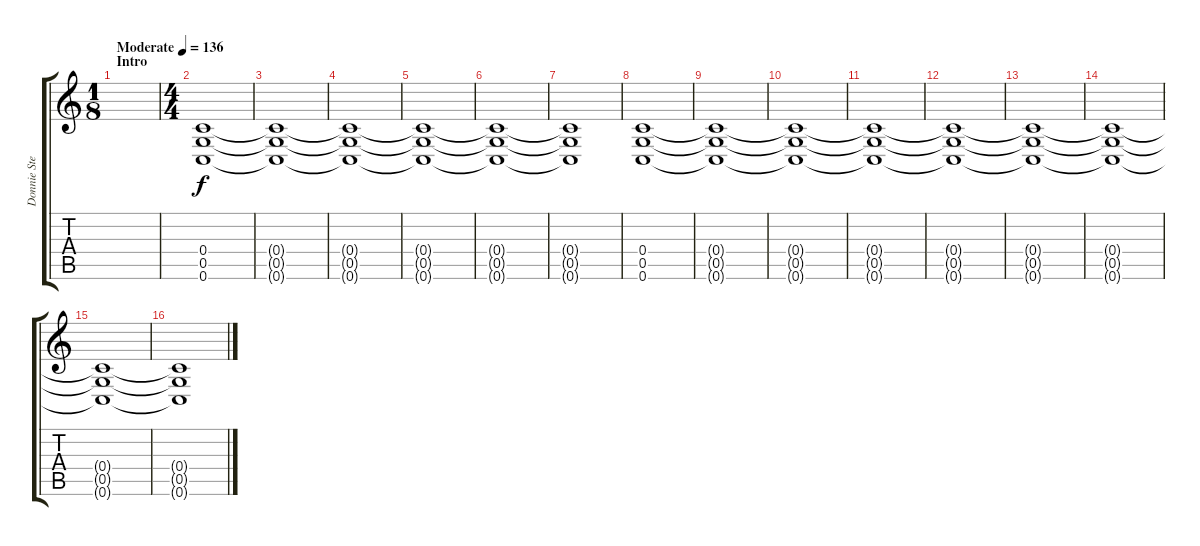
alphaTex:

\track ("Donnie Steele" "Donnie Ste") {instrument distortionguitar}
\staff {score tabs}
\tuning (D4 A3 F3 C3 G2 C2) {hide}
\ts (1 8)
\section ("" "Intro")
\tempo (136 "Moderate")
\clef g2
\ks c
|
\ts (4 4)
(0.4 0.5 0.6).1 |
(0.4{t} 0.5{t} 0.6{t}).1 |
(0.4{t} 0.5{t} 0.6{t}).1 |
(0.4{t} 0.5{t} 0.6{t}).1 |
(0.4{t} 0.5{t} 0.6{t}).1 |
(0.4{t} 0.5{t} 0.6{t}).1 |
(0.4 0.5 0.6).1 |
(0.4{t} 0.5{t} 0.6{t}).1 |
(0.4{t} 0.5{t} 0.6{t}).1 |
(0.4{t} 0.5{t} 0.6{t}).1 |
(0.4{t} 0.5{t} 0.6{t}).1 |
(0.4{t} 0.5{t} 0.6{t}).1 |
(0.4{t} 0.5{t} 0.6{t}).1 |
(0.4{t} 0.5{t} 0.6{t}).1 |
(0.4{t} 0.5{t} 0.6{t}).1
